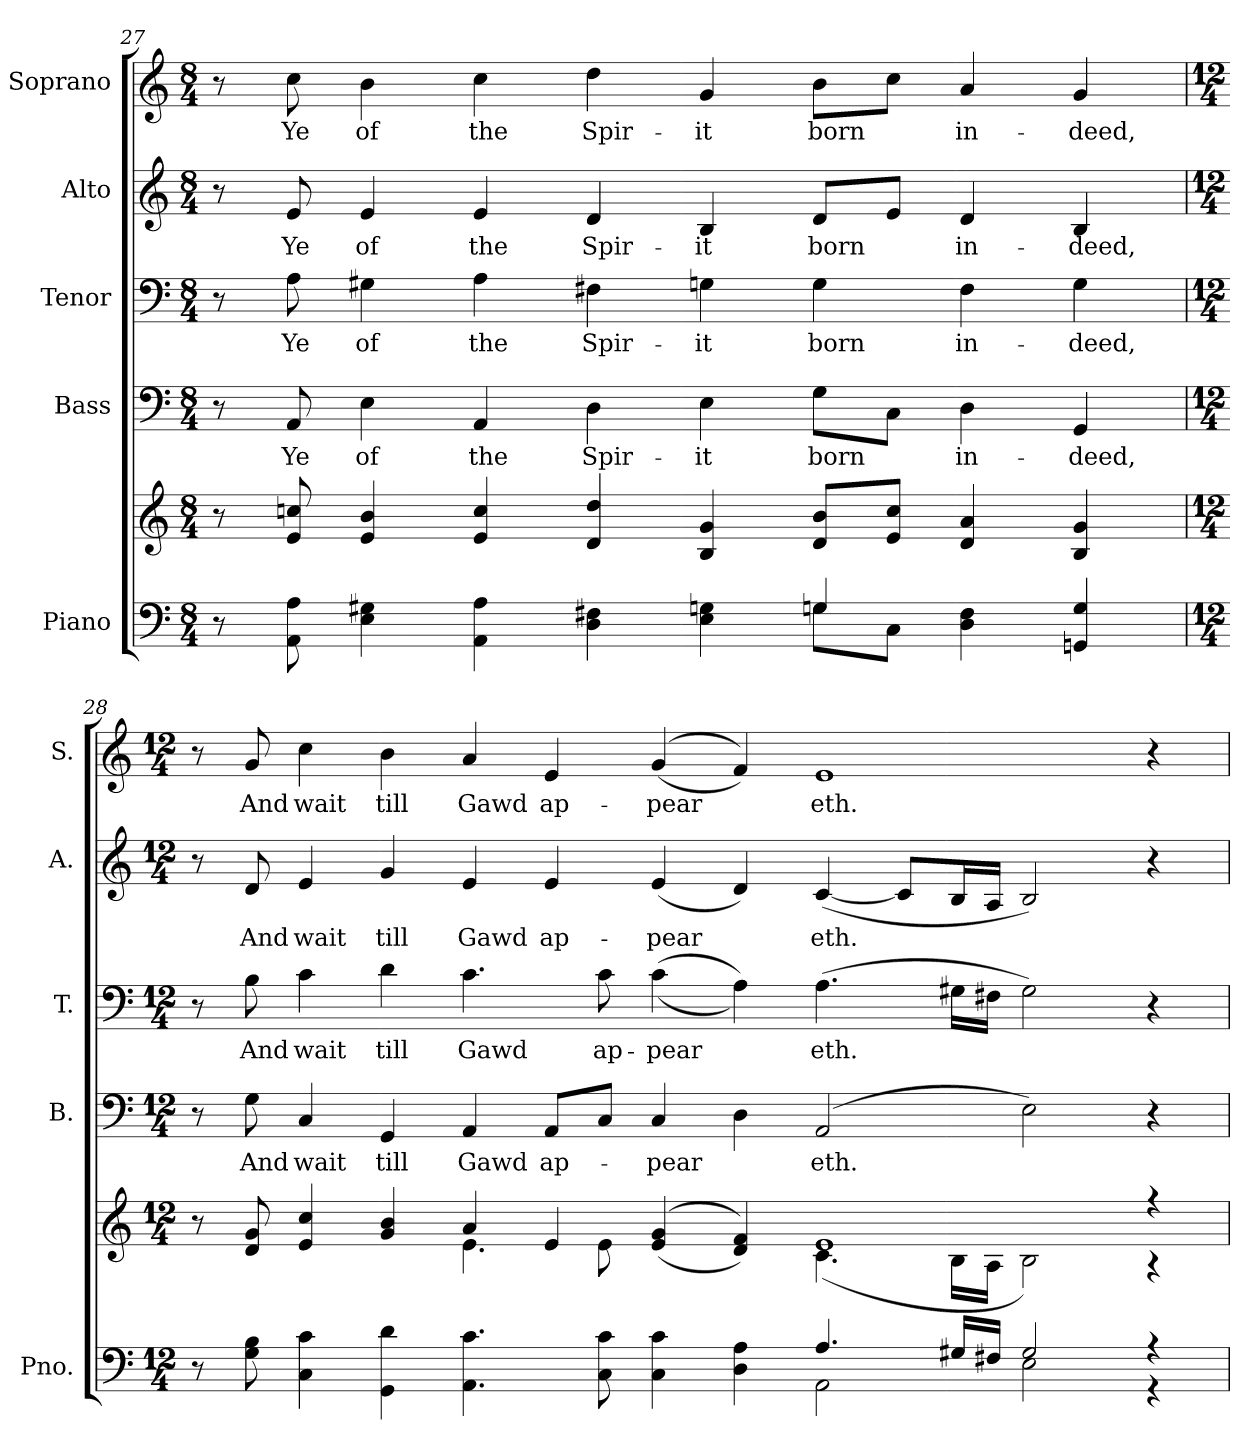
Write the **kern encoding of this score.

**kern	**kern	**kern	**text	**kern	**text	**kern	**text	**kern	**text
*part5	*part5	*part4	*part4	*part3	*part3	*part2	*part2	*part1	*part1
*staff6	*staff5	*staff4	*staff4	*staff3	*staff3	*staff2	*staff2	*staff1	*staff1
*I"Piano	*	*I"Bass	*	*I"Tenor	*	*I"Alto	*	*I"Soprano	*
*I'Pno.	*	*I'B.	*	*I'T.	*	*I'A.	*	*I'S.	*
!!LO:PB:g=z
*clefF4	*clefG2	*clefF4	*	*clefF4	*	*clefG2	*	*clefG2	*
*k[]	*k[]	*k[]	*	*k[]	*	*k[]	*	*k[]	*
*C:	*C:	*C:	*	*C:	*	*C:	*	*C:	*
*M8/4	*M8/4	*M8/4	*	*M8/4	*	*M8/4	*	*M8/4	*
=27	=27	=27	=27	=27	=27	=27	=27	=27	=27
*^	*	*	*	*	*	*	*	*	*
8r	8ryy	8r	8r	.	8r	.	8r	.	8r	.
!	!	!	!	!LO:LY:b:color=#000000	!	!	!	!	!	!
!	!	!	!	!	!	!LO:LY:b:color=#000000	!	!	!	!
!	!	!	!	!	!	!	!	!LO:LY:b:color=#000000	!	!
!	!	!	!	!	!	!	!	!	!	!LO:LY:b:color=#000000
8AAi\ 8Ai	8ryy	8ei/ 8ccni	8AAi/	Ye	8Ai\	Ye	8ei/	Ye	8cci\	Ye
!	!	!	!	!LO:LY:b:color=#000000	!	!	!	!	!	!
!	!	!	!	!	!	!LO:LY:b:color=#000000	!	!	!	!
!	!	!	!	!	!	!	!	!LO:LY:b:color=#000000	!	!
!	!	!	!	!	!	!	!	!	!	!LO:LY:b:color=#000000
4Ei\ 4G#Xi	4ryy	4ei/ 4bi	4Ei\	of	4G#Xi\	of	4ei/	of	4bi\	of
!	!	!	!	!LO:LY:b:color=#000000	!	!	!	!	!	!
!	!	!	!	!	!	!LO:LY:b:color=#000000	!	!	!	!
!	!	!	!	!	!	!	!	!LO:LY:b:color=#000000	!	!
!	!	!	!	!	!	!	!	!	!	!LO:LY:b:color=#000000
4AAi\ 4Ai	2ryy	4ei/ 4cci	4AAi/	the	4Ai\	the	4ei/	the	4cci\	the
!	!	!	!	!LO:LY:b:color=#000000	!	!	!	!	!	!
!	!	!	!	!	!	!LO:LY:b:color=#000000	!	!	!	!
!	!	!	!	!	!	!	!	!LO:LY:b:color=#000000	!	!
!	!	!	!	!	!	!	!	!	!	!LO:LY:b:color=#000000
4Di\ 4F#Xi	.	4di/ 4ddi	4Di\	Spir-	4F#Xi\	Spir-	4di/	Spir-	4ddi\	Spir-
!	!	!	!	!LO:LY:b:color=#000000	!	!	!	!	!	!
!	!	!	!	!	!	!LO:LY:b:color=#000000	!	!	!	!
!	!	!	!	!	!	!	!	!LO:LY:b:color=#000000	!	!
!	!	!	!	!	!	!	!	!	!	!LO:LY:b:color=#000000
4Ei\ 4Gni	4ryy	4Bi/ 4gi	4Ei\	-it	4Gni\	-it	4Bi/	-it	4gi/	-it
!	!	!	!	!LO:LY:b:color=#000000	!	!	!	!	!	!
!	!	!	!	!	!	!LO:LY:b:color=#000000	!	!	!	!
!	!	!	!	!	!	!	!	!LO:LY:b:color=#000000	!	!
!	!	!	!	!	!	!	!	!	!	!LO:LY:b:color=#000000
4Gi/	8Gni\L	8di/ 8biL	8Gi\L	born	4Gi\	born	8di/L	born	8bi\L	born
.	8Ci\J	8ei/ 8cciJ	8Ci\J	.	.	.	8ei/J	.	8cci\J	.
!	!	!	!	!LO:LY:b:color=#000000	!	!	!	!	!	!
!	!	!	!	!	!	!LO:LY:b:color=#000000	!	!	!	!
!	!	!	!	!	!	!	!	!LO:LY:b:color=#000000	!	!
!	!	!	!	!	!	!	!	!	!	!LO:LY:b:color=#000000
4Di\ 4F#i	4ryy	4di/ 4ai	4Di\	in-	4F#i\	in-	4di/	in-	4ai/	in-
!	!	!	!	!LO:LY:b:color=#000000	!	!	!	!	!	!
!	!	!	!	!	!	!LO:LY:b:color=#000000	!	!	!	!
!	!	!	!	!	!	!	!	!LO:LY:b:color=#000000	!	!
!	!	!	!	!	!	!	!	!	!	!LO:LY:b:color=#000000
4GGni/ 4Gi	4ryy	4Bi/ 4gi	4GGi/	-deed,	4Gi\	-deed,	4Bi/	-deed,	4gi/	-deed,
!!LO:PB:g=z
=28	=28	=28	=28	=28	=28	=28	=28	=28	=28	=28
*M12/4	*	*M12/4	*M12/4	*	*M12/4	*	*M12/4	*	*M12/4	*
*	*	*^	*	*	*	*	*	*	*	*
8r	8ryy	8r	4ryy	8r	.	8r	.	8r	.	8r	.
!	!	!	!	!	!LO:LY:b:color=#000000	!	!	!	!	!	!
!	!	!	!	!	!	!	!LO:LY:b:color=#000000	!	!	!	!
!	!	!	!	!	!	!	!	!	!LO:LY:b:color=#000000	!	!
!	!	!	!	!	!	!	!	!	!	!	!LO:LY:b:color=#000000
8Gi\ 8Bi	8ryy	8di/ 8gi	.	8Gi\	And	8Bi\	And	8di/	And	8gi/	And
!	!	!	!	!	!LO:LY:b:color=#000000	!	!	!	!	!	!
!	!	!	!	!	!	!	!LO:LY:b:color=#000000	!	!	!	!
!	!	!	!	!	!	!	!	!	!LO:LY:b:color=#000000	!	!
!	!	!	!	!	!	!	!	!	!	!	!LO:LY:b:color=#000000
4Ci\ 4ci	4ryy	4ei/ 4cci	2ryy	4Ci/	wait	4ci\	wait	4ei/	wait	4cci\	wait
!	!	!	!	!	!LO:LY:b:color=#000000	!	!	!	!	!	!
!	!	!	!	!	!	!	!LO:LY:b:color=#000000	!	!	!	!
!	!	!	!	!	!	!	!	!	!LO:LY:b:color=#000000	!	!
!	!	!	!	!	!	!	!	!	!	!	!LO:LY:b:color=#000000
4GGi\ 4di	2ryy	4gi/ 4bi	.	4GGi/	till	4di\	till	4gi/	till	4bi\	till
!	!	!	!	!	!LO:LY:b:color=#000000	!	!	!	!	!	!
!	!	!	!	!	!	!	!LO:LY:b:color=#000000	!	!	!	!
!	!	!	!	!	!	!	!	!	!LO:LY:b:color=#000000	!	!
!	!	!	!	!	!	!	!	!	!	!	!LO:LY:b:color=#000000
4.AAi\ 4.ci	.	4ai/	4.ei\	4AAi/	Gawd	4.ci\	Gawd	4ei/	Gawd	4ai/	Gawd
!	!	!	!	!	!LO:LY:b:color=#000000	!	!	!	!	!	!
!	!	!	!	!	!	!	!	!	!LO:LY:b:color=#000000	!	!
!	!	!	!	!	!	!	!	!	!	!	!LO:LY:b:color=#000000
.	4ryy	4ei/	.	8AAi/L	ap-	.	.	4ei/	ap-	4ei/	ap-
!	!	!	!	!	!	!	!LO:LY:b:color=#000000	!	!	!	!
8Ci\ 8ci	.	.	8ei\	8Ci/J	.	8ci\	ap-	.	.	.	.
!	!	!	!	!	!LO:LY:b:color=#000000	!	!	!	!	!	!
!	!	!	!	!	!	!	!LO:LY:b:color=#000000	!	!	!	!
!	!	!	!	!	!	!	!	!	!LO:LY:b:color=#000000	!	!
!	!	!	!	!	!	!	!	!	!	!	!LO:LY:b:color=#000000
4Ci\ 4ci	2ryy	((4ei/ 4gi	2ryy	4Ci/	-pear	((4ci\	-pear	(4ei/	-pear	((4gi/	-pear
4Di\ 4Ai	.	4di/ 4fi))	.	4Di\	.	4Ai\))	.	4di/)	.	4fi/))	.
!	!	!	!	!	!LO:LY:b:color=#000000	!	!	!	!	!	!
!	!	!	!	!	!	!	!LO:LY:b:color=#000000	!	!	!	!
!	!	!	!	!	!	!	!	!	!LO:LY:b:color=#000000	!	!
!	!	!	!	!	!	!	!	!	!	!	!LO:LY:b:color=#000000
4.Ai/	2AAi\	1ei	(4.ci\	(2AAi/	eth.	(4.Ai\	eth.	([<4ci/	eth.	1ei	eth.
.	.	.	.	.	.	.	.	8ci/L]	.	.	.
16G#Xi/LL	.	.	16Bi\LL	.	.	16G#Xi\LL	.	16Bi/L	.	.	.
16F#Xi/JJ	.	.	16Ai\JJ	.	.	16F#Xi\JJ	.	16Ai/JJ	.	.	.
2G#i/	2Ei\	.	2Bi\)	2Ei\)	.	2G#i\)	.	2Bi/)	.	.	.
4r	4r	4r	4r	4r	.	4r	.	4r	.	4r	.
*v	*v	*	*	*	*	*	*	*	*	*	*
*	*v	*v	*	*	*	*	*	*	*	*
=	=	=	=	=	=	=	=	=	=
*-	*-	*-	*-	*-	*-	*-	*-	*-	*-
